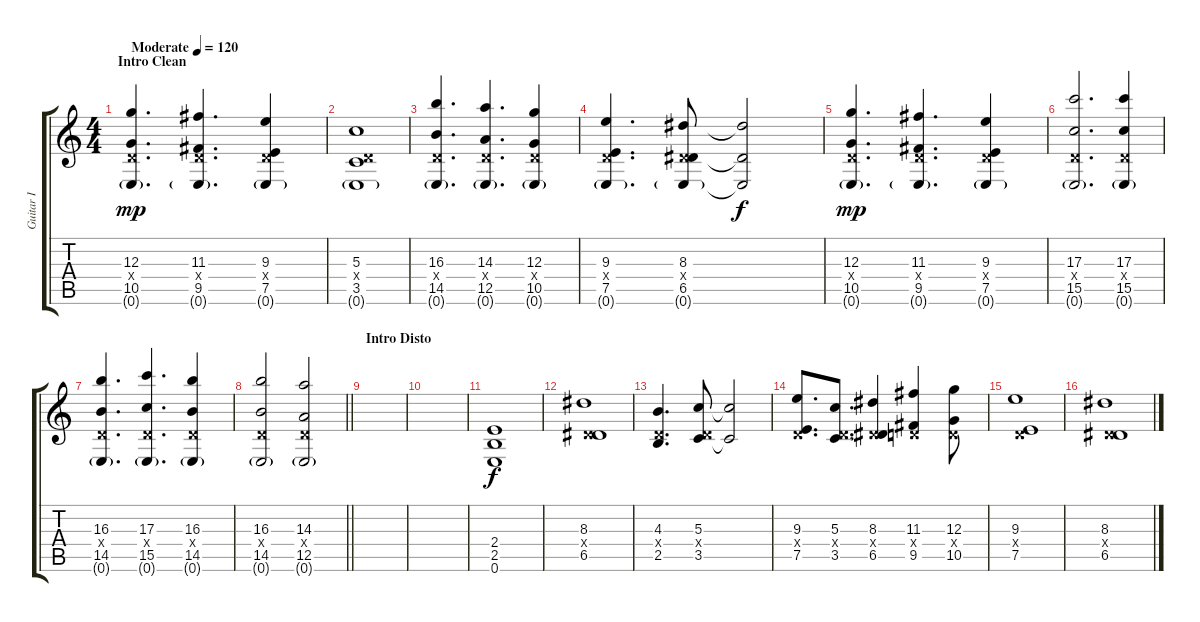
\track ("Guitar I" "Guitar I") {instrument distortionguitar}
\staff {score tabs}
\tuning (E4 B3 G3 D3 A2 E2) {hide}
\ts (4 4)
\section ("" "Intro Clean")
\tempo (120 "Moderate")
\clef g2
\ks c
(12.3 0.4{x} 10.5 0.6{g}).4{d dy mp instrument acousticguitarnylon} (11.3 0.4{x} 9.5 0.6{g}).4{d} (9.3 0.4{x} 7.5 0.6{g}).4 |
(5.3 0.4{x} 3.5 0.6{g}).1 |
(16.3 0.4{x} 14.5 0.6{g}).4{d} (14.3 0.4{x} 12.5 0.6{g}).4{d} (12.3 0.4{x} 10.5 0.6{g}).4 |
(9.3 0.4{x} 7.5 0.6{g}).4{d} (8.3 0.4{x} 6.5 0.6{g}).8 (8.3{t} 6.5{t} 0.6{t}).2{dy f} |
(12.3 0.4{x} 10.5 0.6{g}).4{d dy mp} (11.3 0.4{x} 9.5 0.6{g}).4{d} (9.3 0.4{x} 7.5 0.6{g}).4 |
(17.3 0.4{x} 15.5 0.6{g}).2{d} (17.3 0.4{x} 15.5 0.6{g}).4 |
(16.3 0.4{x} 14.5 0.6{g}).4{d} (17.3 0.4{x} 15.5 0.6{g}).4{d} (16.3 0.4{x} 14.5 0.6{g}).4 |
\barLineRight lightlight
(16.3 0.4{x} 14.5 0.6{g}).2 (14.3 0.4{x} 12.5 0.6{g}).2 |
\section ("" "Intro Disto")
|
|
(2.4 2.5 0.6).1{dy f instrument distortionguitar} |
(8.3 0.4{x} 6.5).1 |
(4.3 0.4{x} 2.5).4{d} (5.3 0.4{x} 3.5).8 (5.3{t} 3.5{t}).2 |
(9.3 0.4{x} 7.5).8{d} (5.3 0.4{x} 3.5).8{d} (8.3 0.4{x} 6.5).4 (11.3 0.4{x} 9.5).4 (12.3 0.4{x} 10.5).8 |
(9.3 0.4{x} 7.5).1 |
(8.3 0.4{x} 6.5).1
